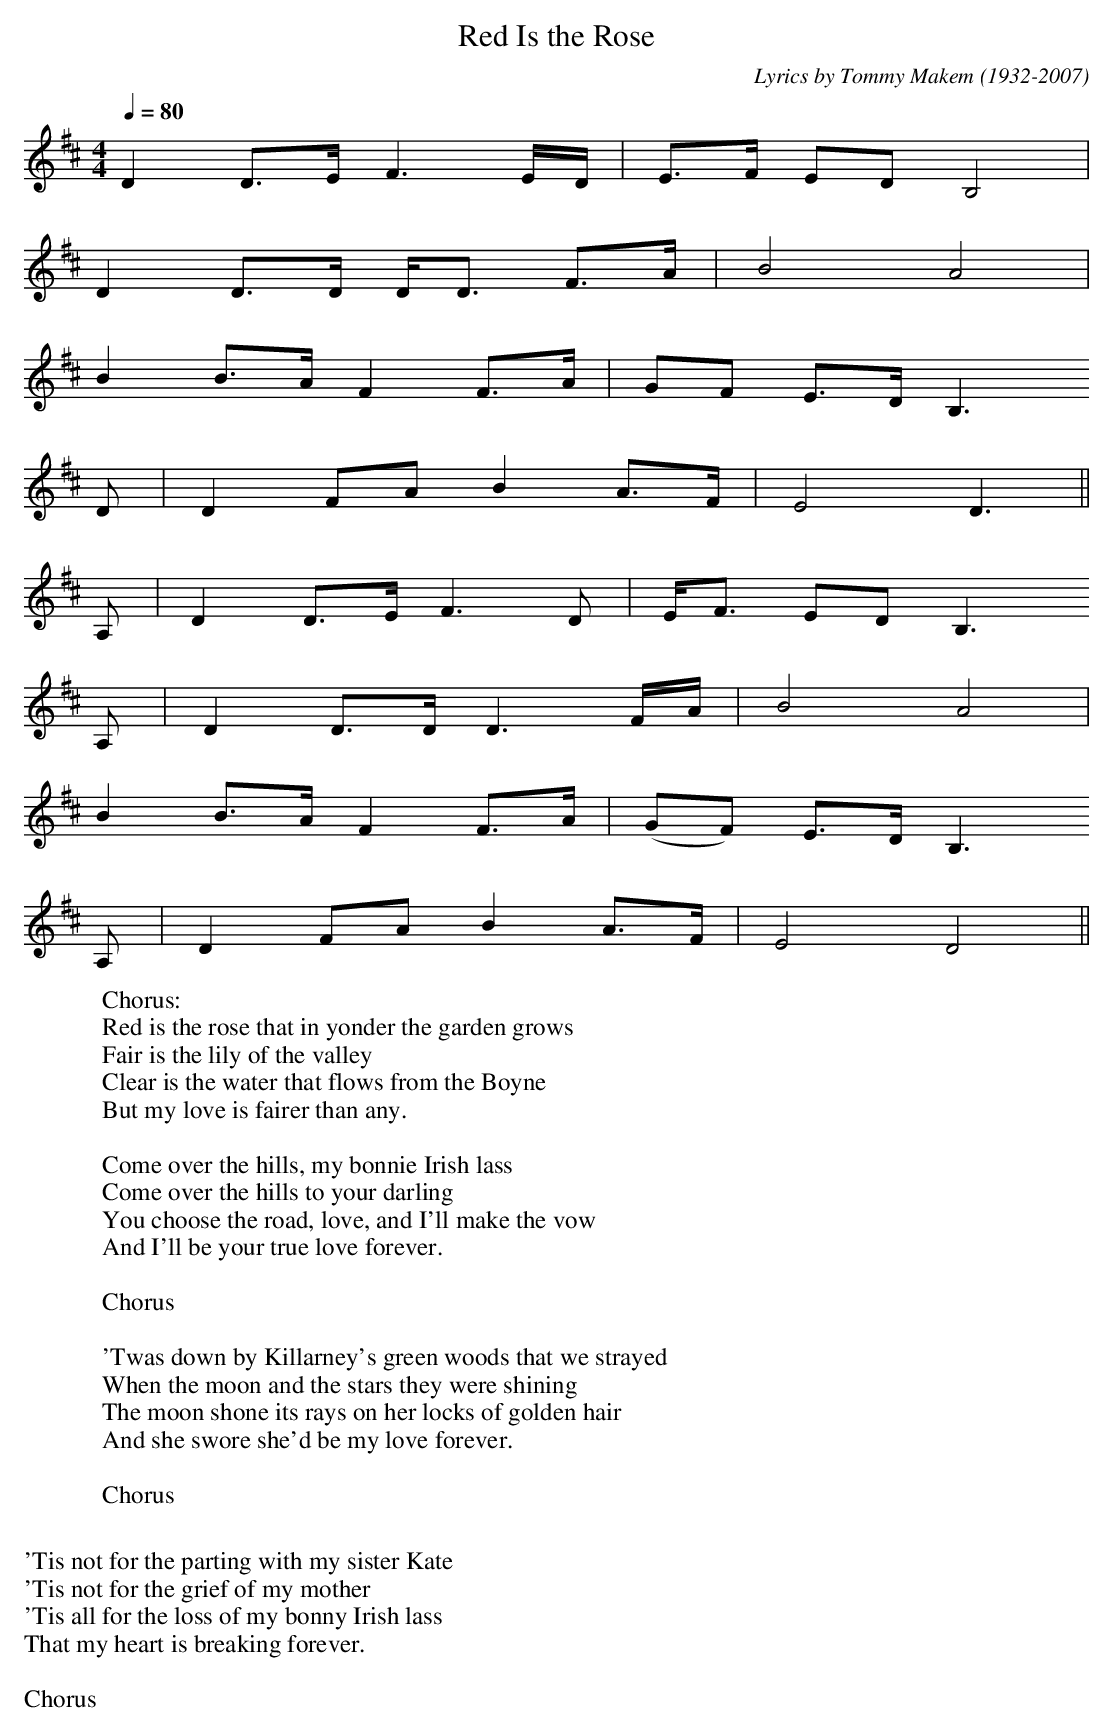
X:1
T:Red Is the Rose
C:Lyrics by Tommy Makem (1932-2007)
M:4/4
L:1/8
Q:1/4=80
K:D
D2 D>E F3 E/D/ | E>F ED B,4 |
D2 D>D D<D F>A | B4 A4 |
B2 B>A F2 F>A | GF E>D B,3
D | D2 FA B2 A>F | E4 D3 ||
A, | D2 D>E F3 D | E<F ED B,3
A, | D2 D>D D3 F/A/ | B4 A4 |
B2 B>A F2 F>A | (GF) E>D B,3
A, | D2 FA B2 A>F | E4 D4 ||
W:Chorus:
W:Red is the rose that in yonder the garden grows
W:Fair is the lily of the valley
W:Clear is the water that flows from the Boyne
W:But my love is fairer than any.
W:
W:Come over the hills, my bonnie Irish lass
W:Come over the hills to your darling
W:You choose the road, love, and I'll make the vow
W:And I'll be your true love forever.
W:
W:Chorus
W:
W:'Twas down by Killarney's green woods that we strayed
W:When the moon and the stars they were shining
W:The moon shone its rays on her locks of golden hair
W:And she swore she'd be my love forever.
W:
W:Chorus
W:
W:'Tis not for the parting with my sister Kate
W:'Tis not for the grief of my mother
W:'Tis all for the loss of my bonny Irish lass
W:That my heart is breaking forever.
W:
W:Chorus
